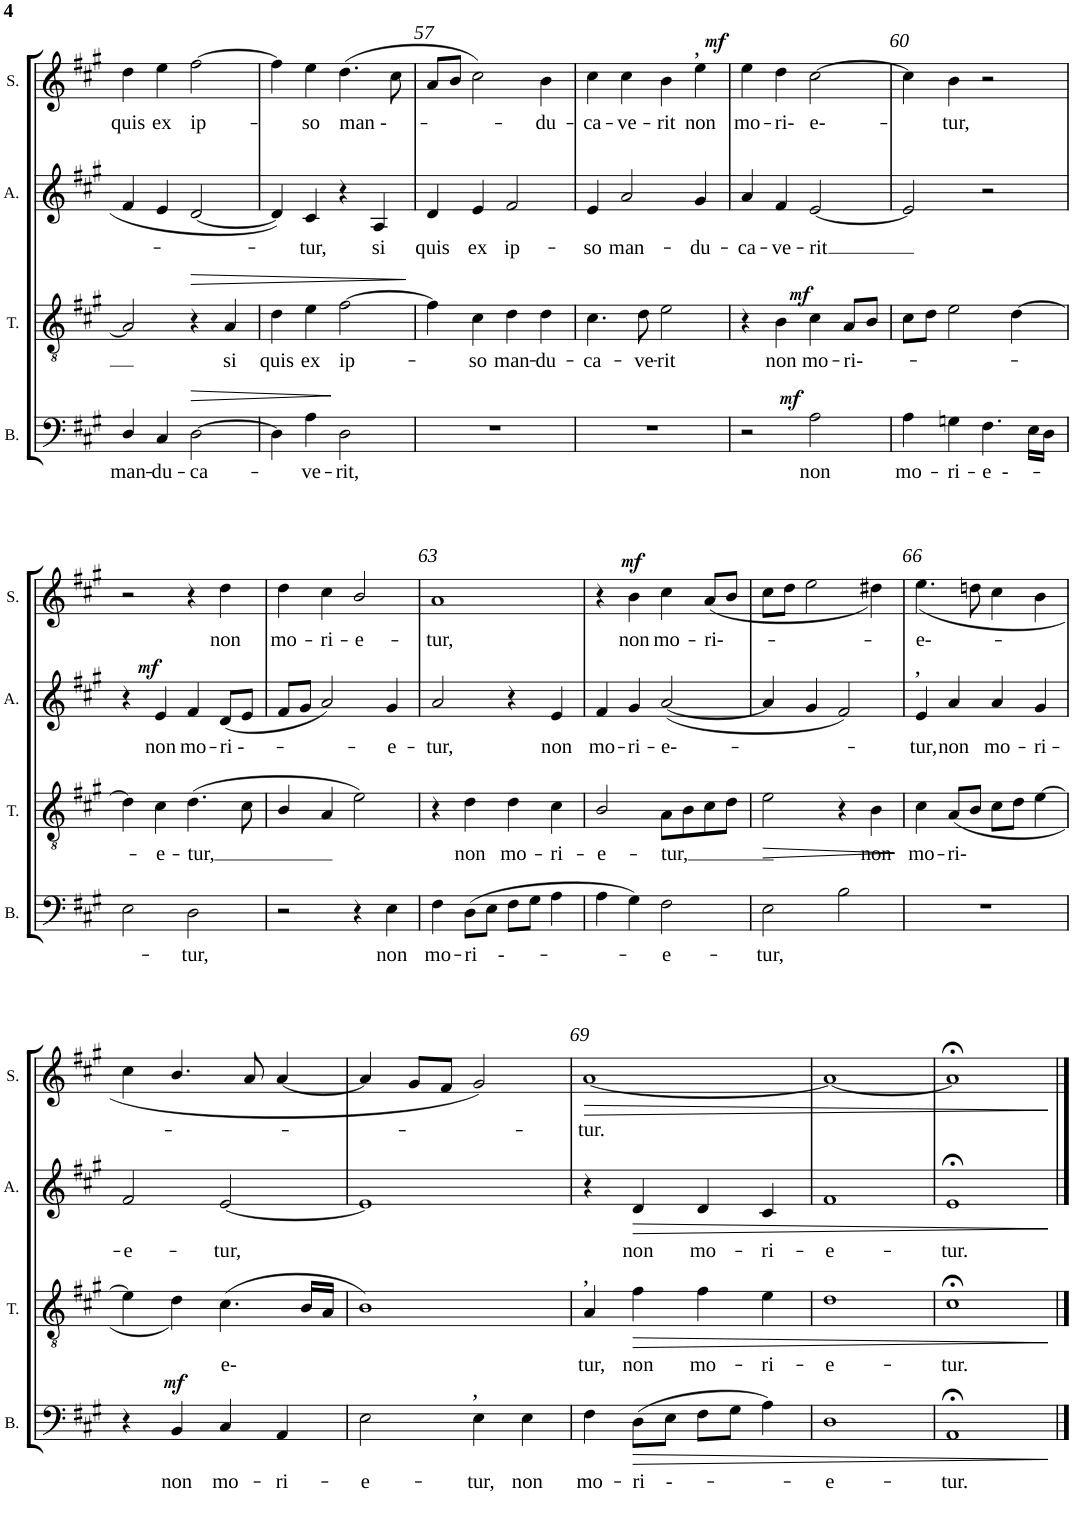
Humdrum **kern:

**kern	**text	**dynam	**kern	**text	**dynam	**kern	**text	**dynam	**kern	**text	**dynam
*part4	*part4	*part4	*part3	*part3	*part3	*part2	*part2	*part2	*part1	*part1	*part1
*staff4	*staff4	*staff4	*staff3	*staff3	*staff3	*staff2	*staff2	*staff2	*staff1	*staff1	*staff1
*I"Bass	*	*	*I"Tenor	*	*	*I"Alto	*	*	*I"Soprano	*	*
*I'B.	*	*	*I'T.	*	*	*I'A.	*	*	*I'S.	*	*
!!LO:PB:g=z
*clefF4	*	*	*clefGv2	*	*	*clefG2	*	*	*clefG2	*	*
*k[f#c#g#]	*	*	*k[f#c#g#]	*	*	*k[f#c#g#]	*	*	*k[f#c#g#]	*	*
*A:	*	*	*A:	*	*	*A:	*	*	*A:	*	*
*M4/4	*	*	*M4/4	*	*	*M4/4	*	*	*M4/4	*	*
*met(c)	*	*	*met(c)	*	*	*met(c)	*	*	*met(c)	*	*
=55	=55	=55	=55	=55	=55	=55	=55	=55	=55	=55	=55
!	!LO:LY:b	!	!	!	!	!	!	!	!	!LO:LY:b	!
4D/	man-	.	2A/]	.	.	4f#/	.	.	4dd\	quis	.
!	!LO:LY:b	!	!	!	!	!	!	!	!	!LO:LY:b	!
4C#/	-du-	.	.	.	.	4e/	.	.	4ee\	ex	.
!	!LO:LY:b	!LO:HP:b	!	!	!LO:HP:b	!	!	!	!	!LO:LY:b	!
[2D\	-ca-	>	4r	.	>	[2d/	.	.	[2ff#\	ip-	.
!	!	!	!	!LO:LY:b	!	!	!	!	!	!	!
.	.	.	4A/	si	.	.	.	.	.	.	.
=56	=56	=56	=56	=56	=56	=56	=56	=56	=56	=56	=56
!	!	!	!	!LO:LY:b	!	!	!	!	!	!	!
4D\]	.	.	4d\	quis	.	4d/]	.	.	4ff#\]	.	.
!	!LO:LY:b	!	!	!LO:LY:b	!	!	!LO:LY:b	!	!	!LO:LY:b	!
4A\	-ve-	.	4e\	ex	.	4c#/	-tur,	.	4ee\	-so	.
!	!LO:LY:b	!	!	!LO:LY:b	!	!	!	!	!	!LO:LY:b	!
2D\	-rit,	]	[2f#\	ip-	.	4r	.	.	(>4.dd\	man --	.
!	!	!	!	!	!	!	!LO:LY:b	!	!	!	!
.	.	.	.	.	.	4A/	si	.	.	.	.
.	.	.	.	.	.	.	.	.	8cc#\	.	.
.	.	.	.	.	]	.	.	.	.	.	.
=57	=57	=57	=57	=57	=57	=57	=57	=57	=57	=57	=57
!	!	!	!	!	!	!	!LO:LY:b	!	!	!	!
1r	.	.	4f#\]	.	.	4d/	quis	.	8a/L	.	.
.	.	.	.	.	.	.	.	.	8b/J	.	.
!	!	!	!	!LO:LY:b	!	!	!LO:LY:b	!	!	!	!
.	.	.	4c#\	-so	.	4e/	ex	.	2cc#\)	.	.
!	!	!	!	!LO:LY:b	!	!	!LO:LY:b	!	!	!	!
.	.	.	4d\	man-	.	2f#/	ip-	.	.	.	.
!	!	!	!	!LO:LY:b	!	!	!	!	!	!LO:LY:b	!
.	.	.	4d\	-du-	.	.	.	.	4b\	-du-	.
=58	=58	=58	=58	=58	=58	=58	=58	=58	=58	=58	=58
!	!	!	!	!LO:LY:b	!	!	!LO:LY:b	!	!	!LO:LY:b	!
1r	.	.	4.c#\	-ca-	.	4e/	-so	.	4cc#\	-ca-	.
!	!	!	!	!	!	!	!LO:LY:b	!	!	!LO:LY:b	!
.	.	.	.	.	.	2a/	man-	.	4cc#\	-ve-	.
!	!	!	!	!LO:LY:b	!	!	!	!	!	!	!
.	.	.	8d\	-ve-	.	.	.	.	.	.	.
!	!	!	!	!LO:LY:b	!	!	!	!	!	!LO:LY:b	!
.	.	.	2e\	-rit	.	.	.	.	4b\	-rit	.
!	!	!	!	!	!	!	!	!	!LO:TX:a:t=,	!	!
!	!	!	!	!	!	!	!LO:LY:b	!	!	!LO:LY:b	!LO:DY:a
.	.	.	.	.	.	4g#/	-du-	.	4ee\	non	mf
=59	=59	=59	=59	=59	=59	=59	=59	=59	=59	=59	=59
!	!	!	!	!	!	!	!LO:LY:b	!	!	!LO:LY:b	!
2r	.	.	4r	.	.	4a/	-ca-	.	4ee\	mo-	.
!	!	!	!	!LO:LY:b	!	!	!LO:LY:b	!	!	!LO:LY:b	!
.	.	.	4B\	non	.	4f#/	-ve-	.	4dd\	-ri-	.
!	!LO:LY:b	!LO:DY:a	!	!LO:LY:b	!LO:DY:b	!	!LO:LY:b	!	!	!LO:LY:b	!
2A\	non	mf	4c#\	mo-	mf	[2e/	-rit	.	[2cc#\	e--	.
!	!	!	!	!LO:LY:b	!	!	!	!	!	!	!
.	.	.	8A/L	-ri--	.	.	.	.	.	.	.
.	.	.	8B/J	.	.	.	.	.	.	.	.
=60	=60	=60	=60	=60	=60	=60	=60	=60	=60	=60	=60
!	!LO:LY:b	!	!	!	!	!	!	!	!	!	!
4A\	mo-	.	8c#\L	.	.	2e/]	.	.	4cc#\]	.	.
.	.	.	8d\J	.	.	.	.	.	.	.	.
!	!LO:LY:b	!	!	!	!	!	!	!	!	!LO:LY:b	!
4Gn\	-ri-	.	2e\	.	.	.	.	.	4b\	-tur,	.
!	!LO:LY:b	!	!	!	!	!	!	!	!	!	!
4.F#\	-e --	.	.	.	.	2r	.	.	2r	.	.
.	.	.	[4d\	.	.	.	.	.	.	.	.
16E\LL	.	.	.	.	.	.	.	.	.	.	.
16D\JJ	.	.	.	.	.	.	.	.	.	.	.
!!LO:LB:g=z
=61	=61	=61	=61	=61	=61	=61	=61	=61	=61	=61	=61
2E\	.	.	4d\]	.	.	4r	.	.	2r	.	.
!	!	!	!	!LO:LY:b	!	!	!LO:LY:b	!LO:DY:a	!	!	!
.	.	.	4c#\	-e-	.	4e/	non	mf	.	.	.
!	!LO:LY:b	!	!	!LO:LY:b	!	!	!LO:LY:b	!	!	!	!
2D\	-tur,	.	(>4.d\	-tur,	.	4f#/	mo-	.	4r	.	.
!	!	!	!	!	!	!	!LO:LY:b	!	!	!LO:LY:b	!
.	.	.	.	.	.	(<8d/L	-ri --	.	4dd\	non	.
.	.	.	8c#\	.	.	8e/J	.	.	.	.	.
=62	=62	=62	=62	=62	=62	=62	=62	=62	=62	=62	=62
!	!	!	!	!	!	!	!	!	!	!LO:LY:b	!
2r	.	.	4B/	.	.	8f#/L	.	.	4dd\	mo-	.
.	.	.	.	.	.	8g#/J	.	.	.	.	.
!	!	!	!	!	!	!	!	!	!	!LO:LY:b	!
.	.	.	4A/	.	.	2a/)	.	.	4cc#\	-ri-	.
!	!	!	!	!	!	!	!	!	!	!LO:LY:b	!
4r	.	.	2e\)	.	.	.	.	.	2b/	-e-	.
!	!LO:LY:b	!	!	!	!	!	!LO:LY:b	!	!	!	!
4E\	non	.	.	.	.	4g#/	-e-	.	.	.	.
=63	=63	=63	=63	=63	=63	=63	=63	=63	=63	=63	=63
!	!LO:LY:b	!	!	!	!	!	!LO:LY:b	!	!	!LO:LY:b	!
4F#\	mo-	.	4r	.	.	2a/	-tur,	.	1a	-tur,	.
!	!LO:LY:b	!	!	!LO:LY:b	!	!	!	!	!	!	!
(>8D\L	-ri --	.	4d\	non	.	.	.	.	.	.	.
8E\J	.	.	.	.	.	.	.	.	.	.	.
!	!	!	!	!LO:LY:b	!	!	!	!	!	!	!
8F#\L	.	.	4d\	mo-	.	4r	.	.	.	.	.
8G#\J	.	.	.	.	.	.	.	.	.	.	.
!	!	!	!	!LO:LY:b	!	!	!LO:LY:b	!	!	!	!
4A\	.	.	4c#\	-ri-	.	4e/	non	.	.	.	.
=64	=64	=64	=64	=64	=64	=64	=64	=64	=64	=64	=64
!	!	!	!	!LO:LY:b	!	!	!LO:LY:b	!	!	!	!
4A\	.	.	2B/	-e-	.	4f#/	mo-	.	4r	.	.
!	!	!	!	!	!	!	!LO:LY:b	!	!	!LO:LY:b	!LO:DY:a
4G#\)	.	.	.	.	.	4g#/	-ri-	.	4b\	non	mf
!	!LO:LY:b	!	!	!LO:LY:b	!	!	!LO:LY:b	!	!	!LO:LY:b	!
2F#\	-e-	.	8A\L	-tur,	.	(<[2a/	-e--	.	4cc#\	mo-	.
.	.	.	8B\	.	.	.	.	.	.	.	.
!	!	!	!	!	!	!	!	!	!	!LO:LY:b	!
.	.	.	8c#\	.	.	.	.	.	(<8a/L	-ri--	.
.	.	.	8d\J	.	.	.	.	.	8b/J	.	.
=65	=65	=65	=65	=65	=65	=65	=65	=65	=65	=65	=65
!	!LO:LY:b	!LO:HP:b	!	!	!	!	!	!	!	!	!
2E\	-tur,	>	2e\	.	.	4a/]	.	.	8cc#\L	.	.
.	.	.	.	.	.	.	.	.	8dd\J	.	.
.	.	.	.	.	.	4g#/	.	.	2ee\	.	.
2B\	.	.	4r	.	.	2f#/)	.	.	.	.	.
!	!	!	!	!LO:LY:b	!	!	!	!	!	!	!
.	.	.	4B\	non	.	.	.	.	4dd#X\)	.	.
.	.	]	.	.	.	.	.	.	.	.	.
=66	=66	=66	=66	=66	=66	=66	=66	=66	=66	=66	=66
!	!	!	!	!	!	!LO:TX:a:t=,	!	!	!	!	!
!	!	!	!	!LO:LY:b	!	!	!LO:LY:b	!	!	!LO:LY:b	!
1r	.	.	4c#\	mo-	.	4e/	-tur,	.	(<4.ee\	-e--	.
!	!	!	!	!LO:LY:b	!	!	!LO:LY:b	!	!	!	!
.	.	.	(<8A/L	-ri-	.	4a/	non	.	.	.	.
.	.	.	8B/J	.	.	.	.	.	8ddn\	.	.
!	!	!	!	!	!	!	!LO:LY:b	!	!	!	!
.	.	.	8c#\L	.	.	4a/	mo-	.	4cc#\	.	.
.	.	.	8d\J	.	.	.	.	.	.	.	.
!	!	!	!	!	!	!	!LO:LY:b	!	!	!	!
.	.	.	[4e\	.	.	4g#/	-ri-	.	4b\	.	.
!!LO:LB:g=z
=67	=67	=67	=67	=67	=67	=67	=67	=67	=67	=67	=67
!	!	!	!	!	!	!	!LO:LY:b	!	!	!	!
4r	.	.	4e\]	.	.	2f#/	-e-	.	4cc#\	.	.
!	!LO:LY:b	!LO:DY:a	!	!	!	!	!	!	!	!	!
4BB/	non	mf	4d\)	.	.	.	.	.	4.b/	.	.
!	!LO:LY:b	!	!	!LO:LY:b	!	!	!LO:LY:b	!	!	!	!
4C#/	mo-	.	(>4.c#\	e-	.	[2e/	-tur,	.	.	.	.
.	.	.	.	.	.	.	.	.	8a/	.	.
!	!LO:LY:b	!	!	!	!	!	!	!	!	!	!
4AA/	-ri-	.	.	.	.	.	.	.	[4a/	.	.
.	.	.	16B/LL	.	.	.	.	.	.	.	.
.	.	.	16A/JJ	.	.	.	.	.	.	.	.
=68	=68	=68	=68	=68	=68	=68	=68	=68	=68	=68	=68
!	!LO:LY:b	!	!	!	!	!	!	!	!	!	!
2E\	-e-	.	1B)	.	.	1e]	.	.	4a/]	.	.
.	.	.	.	.	.	.	.	.	8g#/L	.	.
.	.	.	.	.	.	.	.	.	8f#/J	.	.
!LO:TX:a:t=,	!	!	!	!	!	!	!	!	!	!	!
!	!LO:LY:b	!	!	!	!	!	!	!	!	!	!
4E\	-tur,	.	.	.	.	.	.	.	2g#/)	.	.
!	!LO:LY:b	!	!	!	!	!	!	!	!	!	!
4E\	non	.	.	.	.	.	.	.	.	.	.
=69	=69	=69	=69	=69	=69	=69	=69	=69	=69	=69	=69
!	!	!	!LO:TX:a:t=,	!	!	!	!	!	!	!	!
!	!LO:LY:b	!	!	!LO:LY:b	!	!	!	!	!	!LO:LY:b	!LO:HP:b
4F#\	mo-	.	4A/	tur,	.	4r	.	.	[1a	-tur.	>
!	!LO:LY:b	!LO:HP:b	!	!LO:LY:b	!LO:HP:b	!	!LO:LY:b	!LO:HP:b	!	!	!
(>8D\L	-ri --	>	4f#\	non	>	4d/	non	>	.	.	.
8E\J	.	.	.	.	.	.	.	.	.	.	.
!	!	!	!	!LO:LY:b	!	!	!LO:LY:b	!	!	!	!
8F#\L	.	.	4f#\	mo-	.	4d/	mo-	.	.	.	.
8G#\J	.	.	.	.	.	.	.	.	.	.	.
!	!	!	!	!LO:LY:b	!	!	!LO:LY:b	!	!	!	!
4A\)	.	.	4e\	-ri-	.	4c#/	-ri-	.	.	.	.
=70	=70	=70	=70	=70	=70	=70	=70	=70	=70	=70	=70
!	!LO:LY:b	!	!	!LO:LY:b	!	!	!LO:LY:b	!	!	!	!
1D	-e-	.	1d	-e-	.	1f#	-e-	.	1a_	.	.
=71	=71	=71	=71	=71	=71	=71	=71	=71	=71	=71	=71
!	!LO:LY:b	!	!	!LO:LY:b	!	!	!LO:LY:b	!	!	!	!
1AA;<	-tur.	.	1c#;<	-tur.	.	1e;<	-tur.	.	1a;<]	.	.
.	.	]	.	.	]	.	.	]	.	.	]
==	==	==	==	==	==	==	==	==	==	==	==
*-	*-	*-	*-	*-	*-	*-	*-	*-	*-	*-	*-
